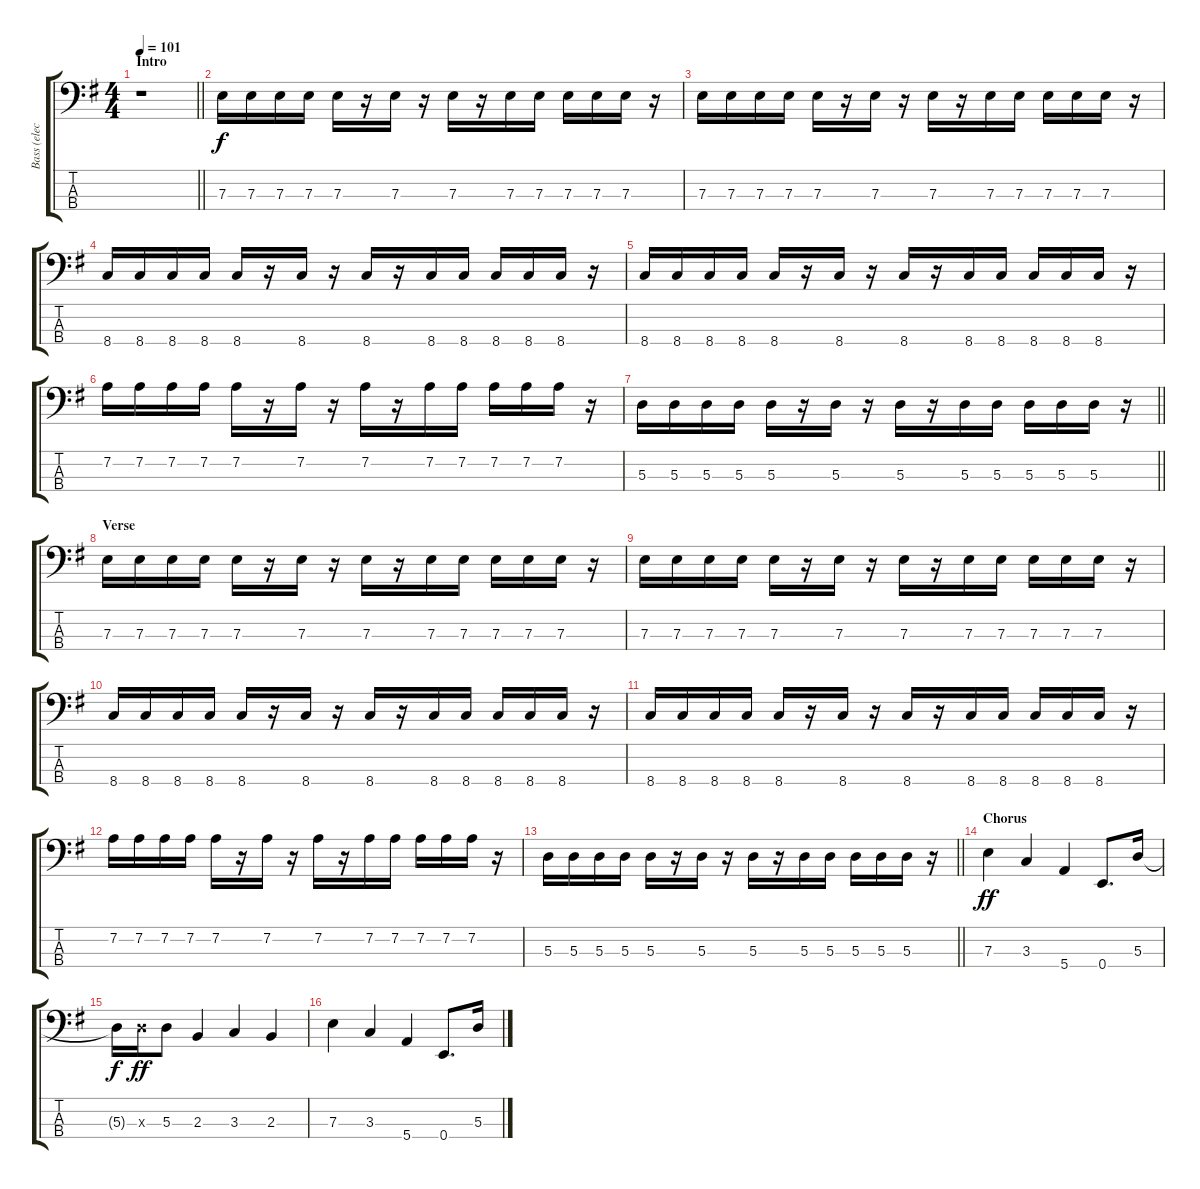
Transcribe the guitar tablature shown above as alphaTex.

\track ("Bass (elec.)" "Bass (elec") {instrument electricbassfinger}
\staff {score tabs}
\tuning (G2 D2 A1 E1) {hide}
\ts (4 4)
\section ("" "Intro")
\tempo 101
\clef f4
\barLineRight lightlight
\ks eminor
r.1{dy f instrument electricbassfinger} |
\section ("" "")
7.3.16 7.3.16 7.3.16 7.3.16 7.3.16 r.16 7.3.16 r.16 7.3.16 r.16 7.3.16 7.3.16 7.3.16 7.3.16 7.3.16 r.16 |
7.3.16 7.3.16 7.3.16 7.3.16 7.3.16 r.16 7.3.16 r.16 7.3.16 r.16 7.3.16 7.3.16 7.3.16 7.3.16 7.3.16 r.16 |
8.4.16 8.4.16 8.4.16 8.4.16 8.4.16 r.16 8.4.16 r.16 8.4.16 r.16 8.4.16 8.4.16 8.4.16 8.4.16 8.4.16 r.16 |
8.4.16 8.4.16 8.4.16 8.4.16 8.4.16 r.16 8.4.16 r.16 8.4.16 r.16 8.4.16 8.4.16 8.4.16 8.4.16 8.4.16 r.16 |
7.2.16 7.2.16 7.2.16 7.2.16 7.2.16 r.16 7.2.16 r.16 7.2.16 r.16 7.2.16 7.2.16 7.2.16 7.2.16 7.2.16 r.16 |
\barLineRight lightlight
5.3.16 5.3.16 5.3.16 5.3.16 5.3.16 r.16 5.3.16 r.16 5.3.16 r.16 5.3.16 5.3.16 5.3.16 5.3.16 5.3.16 r.16 |
\section ("" "Verse")
7.3.16 7.3.16 7.3.16 7.3.16 7.3.16 r.16 7.3.16 r.16 7.3.16 r.16 7.3.16 7.3.16 7.3.16 7.3.16 7.3.16 r.16 |
7.3.16 7.3.16 7.3.16 7.3.16 7.3.16 r.16 7.3.16 r.16 7.3.16 r.16 7.3.16 7.3.16 7.3.16 7.3.16 7.3.16 r.16 |
8.4.16 8.4.16 8.4.16 8.4.16 8.4.16 r.16 8.4.16 r.16 8.4.16 r.16 8.4.16 8.4.16 8.4.16 8.4.16 8.4.16 r.16 |
8.4.16 8.4.16 8.4.16 8.4.16 8.4.16 r.16 8.4.16 r.16 8.4.16 r.16 8.4.16 8.4.16 8.4.16 8.4.16 8.4.16 r.16 |
7.2.16 7.2.16 7.2.16 7.2.16 7.2.16 r.16 7.2.16 r.16 7.2.16 r.16 7.2.16 7.2.16 7.2.16 7.2.16 7.2.16 r.16 |
\barLineRight lightlight
5.3.16 5.3.16 5.3.16 5.3.16 5.3.16 r.16 5.3.16 r.16 5.3.16 r.16 5.3.16 5.3.16 5.3.16 5.3.16 5.3.16 r.16 |
\section ("" "Chorus")
7.3.4{dy ff} 3.3.4 5.4.4 0.4.8{d} 5.3.16 |
5.3{t}.16{dy f} 5.3{x}.16{dy ff} 5.3.8 2.3.4 3.3.4 2.3.4 |
7.3.4 3.3.4 5.4.4 0.4.8{d} 5.3.16
